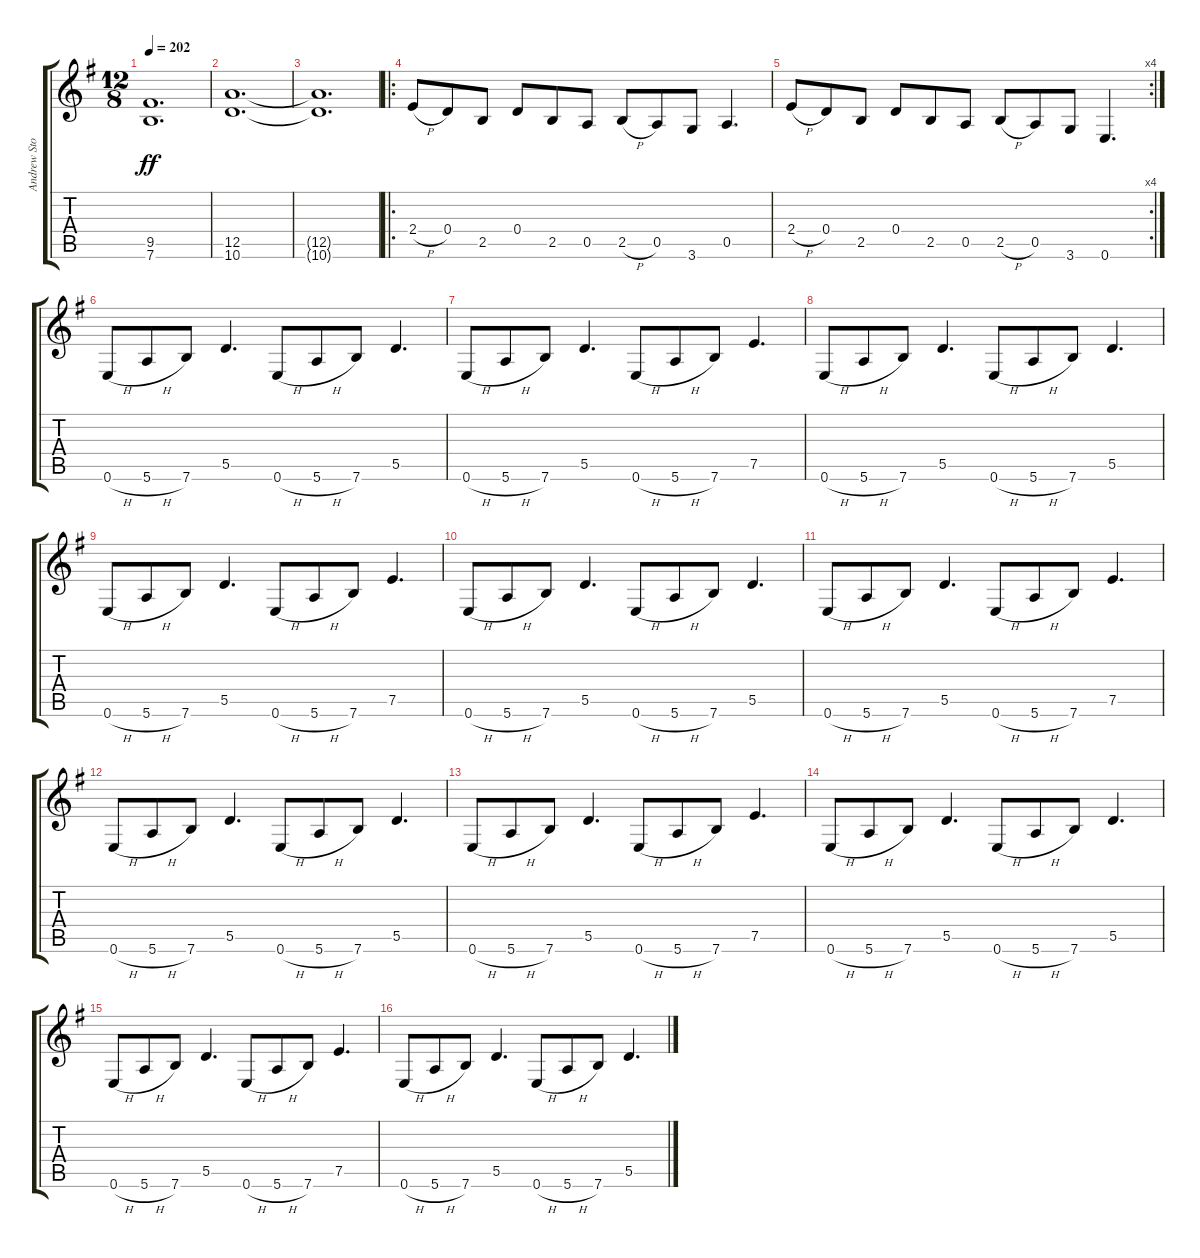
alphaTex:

\track ("Andrew Stockdale (pan right)" "Andrew Sto") {instrument overdrivenguitar}
\staff {score tabs}
\tuning (E4 B3 G3 D3 A2 E2) {hide}
\ts (12 8)
\tempo 202
\clef g2
\ks g
(9.5 7.6).1{d dy ff} |
(12.5 10.6).1{d} |
(12.5{t} 10.6{t}).1{d} |
\ro
2.4{h}.8 0.4.8 2.5.8 0.4.8 2.5.8 0.5.8 2.5{h}.8 0.5.8 3.6.8 0.5.4{d} |
\rc 4
2.4{h}.8 0.4.8 2.5.8 0.4.8 2.5.8 0.5.8 2.5{h}.8 0.5.8 3.6.8 0.6.4{d} |
0.6{h}.8 5.6{h}.8 7.6.8 5.5.4{d} 0.6{h}.8 5.6{h}.8 7.6.8 5.5.4{d} |
0.6{h}.8 5.6{h}.8 7.6.8 5.5.4{d} 0.6{h}.8 5.6{h}.8 7.6.8 7.5.4{d} |
0.6{h}.8 5.6{h}.8 7.6.8 5.5.4{d} 0.6{h}.8 5.6{h}.8 7.6.8 5.5.4{d} |
0.6{h}.8 5.6{h}.8 7.6.8 5.5.4{d} 0.6{h}.8 5.6{h}.8 7.6.8 7.5.4{d} |
0.6{h}.8 5.6{h}.8 7.6.8 5.5.4{d} 0.6{h}.8 5.6{h}.8 7.6.8 5.5.4{d} |
0.6{h}.8 5.6{h}.8 7.6.8 5.5.4{d} 0.6{h}.8 5.6{h}.8 7.6.8 7.5.4{d} |
0.6{h}.8 5.6{h}.8 7.6.8 5.5.4{d} 0.6{h}.8 5.6{h}.8 7.6.8 5.5.4{d} |
0.6{h}.8 5.6{h}.8 7.6.8 5.5.4{d} 0.6{h}.8 5.6{h}.8 7.6.8 7.5.4{d} |
0.6{h}.8 5.6{h}.8 7.6.8 5.5.4{d} 0.6{h}.8 5.6{h}.8 7.6.8 5.5.4{d} |
0.6{h}.8 5.6{h}.8 7.6.8 5.5.4{d} 0.6{h}.8 5.6{h}.8 7.6.8 7.5.4{d} |
0.6{h}.8 5.6{h}.8 7.6.8 5.5.4{d} 0.6{h}.8 5.6{h}.8 7.6.8 5.5.4{d}
